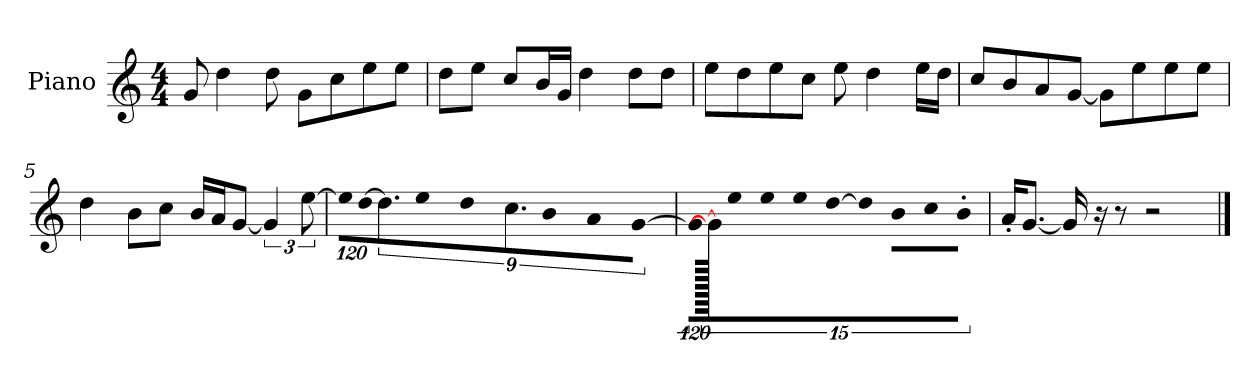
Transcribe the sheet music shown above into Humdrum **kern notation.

**kern
*part1
*staff1
*I"Piano
*I'P-no
*clefG2
*k[]
*M4/4
*MM90
=1
8g/
4dd\
8dd\
8g\L
8cc\
8ee\
8ee\J
=2
8dd\L
8ee\J
8cc/L
16b/L
16g/JJ
4dd\
8dd\L
8dd\J
=3
8ee\L
8dd\
8ee\
8cc\J
8ee\
4dd\
16ee\LL
16dd\JJ
=4
8cc/L
8b/
8a/
[8g/J
8g\L]
8ee\
8ee\
8ee\J
=5
4dd\
8b\L
8cc\J
16b/LL
16a/J
[8g/J
6g/]
[12ee\
!!LO:LB:g=z
=6
!LO:N:vis=16
1920%107ee\LL]
!LO:N:vis=16
[1920%107dd\J
9.dd\]
!LO:N:vis=16
1920%107ee\L
!LO:N:vis=16
1920%107dd\J
9.cc\
!LO:N:vis=8
640%71b\
!LO:N:vis=8
640%71a\J
[320%71g/
=7
!LO:N:vis=16
1920%107g\KL]
1920g/_
!LO:N:vis=8
640%71ee\
!LO:N:vis=8
640%71ee\
!LO:N:vis=8
640%71ee\
!LO:N:vis=16
[1920%107dd\Jk
!LO:N:vis=4
1920%427dd\]
!LO:N:vis=8
640%71b\L
!LO:N:vis=8
640%71cc\
!LO:N:vis=8
640%71b'\J
=8
16a'/KL
[8.g/J
16g/]
16r
8r
2r
==
*-
